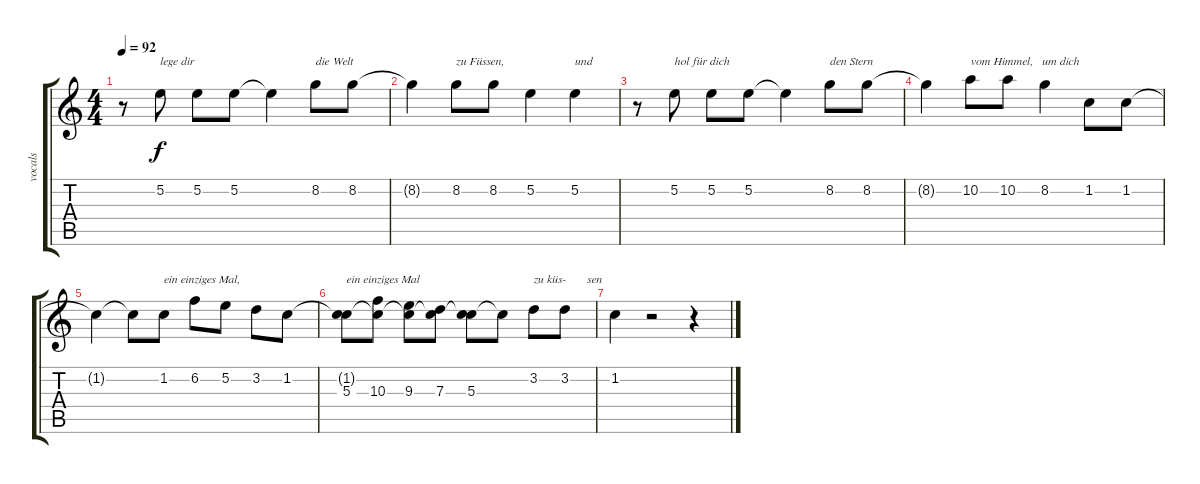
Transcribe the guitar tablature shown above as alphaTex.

\track ("vocals" "vocals") {instrument electricguitarjazz}
\staff {score tabs}
\tuning (E4 B3 G3 D3 A2 E2) {hide}
\ts (4 4)
\tempo 92
\clef g2
\ks c
r.8{dy f} 5.2.8{txt "lege dir"} 5.2.8 5.2.8 5.2{t}.4 8.2.8{txt "die Welt"} 8.2.8 |
8.2{t}.4 8.2.8{txt "zu Füssen,"} 8.2.8 5.2.4 5.2.4{txt "und"} |
r.8 5.2.8{txt "hol für dich"} 5.2.8 5.2.8 5.2{t}.4 8.2.8{txt "den Stern"} 8.2.8 |
8.2{t}.4 10.2.8{txt "vom Himmel,   um dich"} 10.2.8 8.2.4 1.2.8 1.2.8 |
1.2{t}.4 1.2{t}.8 1.2.8{txt "ein einziges Mal,"} 6.2.8 5.2.8 3.2.8 1.2.8 |
(1.2{t} 5.3).8{txt "ein einziges Mal" balance 13} (1.2{t} 10.3).8 (1.2{t} 9.3).8 (1.2{t} 7.3).8 (1.2{t} 5.3).8 5.3{t}.8{balance 8} 3.2.8{txt "zu küs-       sen"} 3.2.8 |
1.2.4 r.2 r.4
